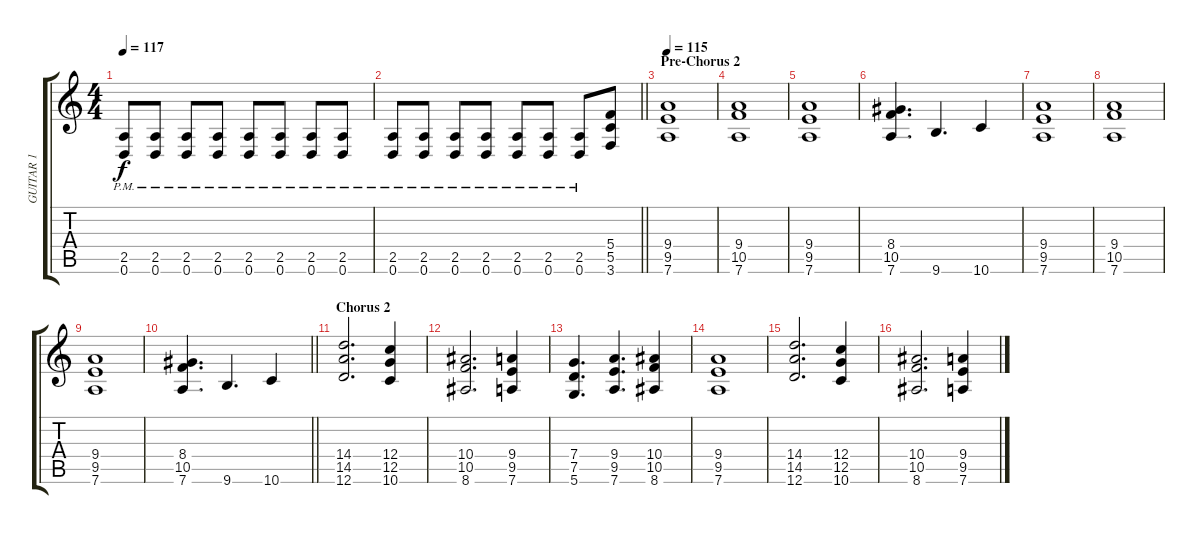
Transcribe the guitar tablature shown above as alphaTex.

\track ("GUITAR 1" "GUITAR 1") {instrument overdrivenguitar}
\staff {score tabs}
\tuning (D4 A3 F3 C3 G2 D2) {hide}
\ts (4 4)
\tempo 117
\clef g2
\ks c
(2.5{pm} 0.6{pm}).8{dy f} (2.5{pm} 0.6{pm}).8 (2.5{pm} 0.6{pm}).8 (2.5{pm} 0.6{pm}).8 (2.5{pm} 0.6{pm}).8 (2.5{pm} 0.6{pm}).8 (2.5{pm} 0.6{pm}).8 (2.5{pm} 0.6{pm}).8 |
\barLineRight lightlight
(2.5{pm} 0.6{pm}).8 (2.5{pm} 0.6{pm}).8 (2.5{pm} 0.6{pm}).8 (2.5{pm} 0.6{pm}).8 (2.5{pm} 0.6{pm}).8 (2.5{pm} 0.6{pm}).8 (2.5{pm} 0.6{pm}).8 (5.4 5.5 3.6).8 |
\section ("" "Pre-Chorus 2")
\tempo 115
(9.4 9.5 7.6).1 |
(9.4 10.5 7.6).1 |
(9.4 9.5 7.6).1 |
(8.4 10.5 7.6).4{d} 9.6.4{d} 10.6.4 |
(9.4 9.5 7.6).1 |
(9.4 10.5 7.6).1 |
(9.4 9.5 7.6).1 |
\barLineRight lightlight
(8.4 10.5 7.6).4{d} 9.6.4{d} 10.6.4 |
\section ("" "Chorus 2")
(14.4 14.5 12.6).2{d} (12.4 12.5 10.6).4 |
(10.4 10.5 8.6).2{d} (9.4 9.5 7.6).4 |
(7.4 7.5 5.6).4{d} (9.4 9.5 7.6).4{d} (10.4 10.5 8.6).4 |
(9.4 9.5 7.6).1 |
(14.4 14.5 12.6).2{d} (12.4 12.5 10.6).4 |
(10.4 10.5 8.6).2{d} (9.4 9.5 7.6).4
